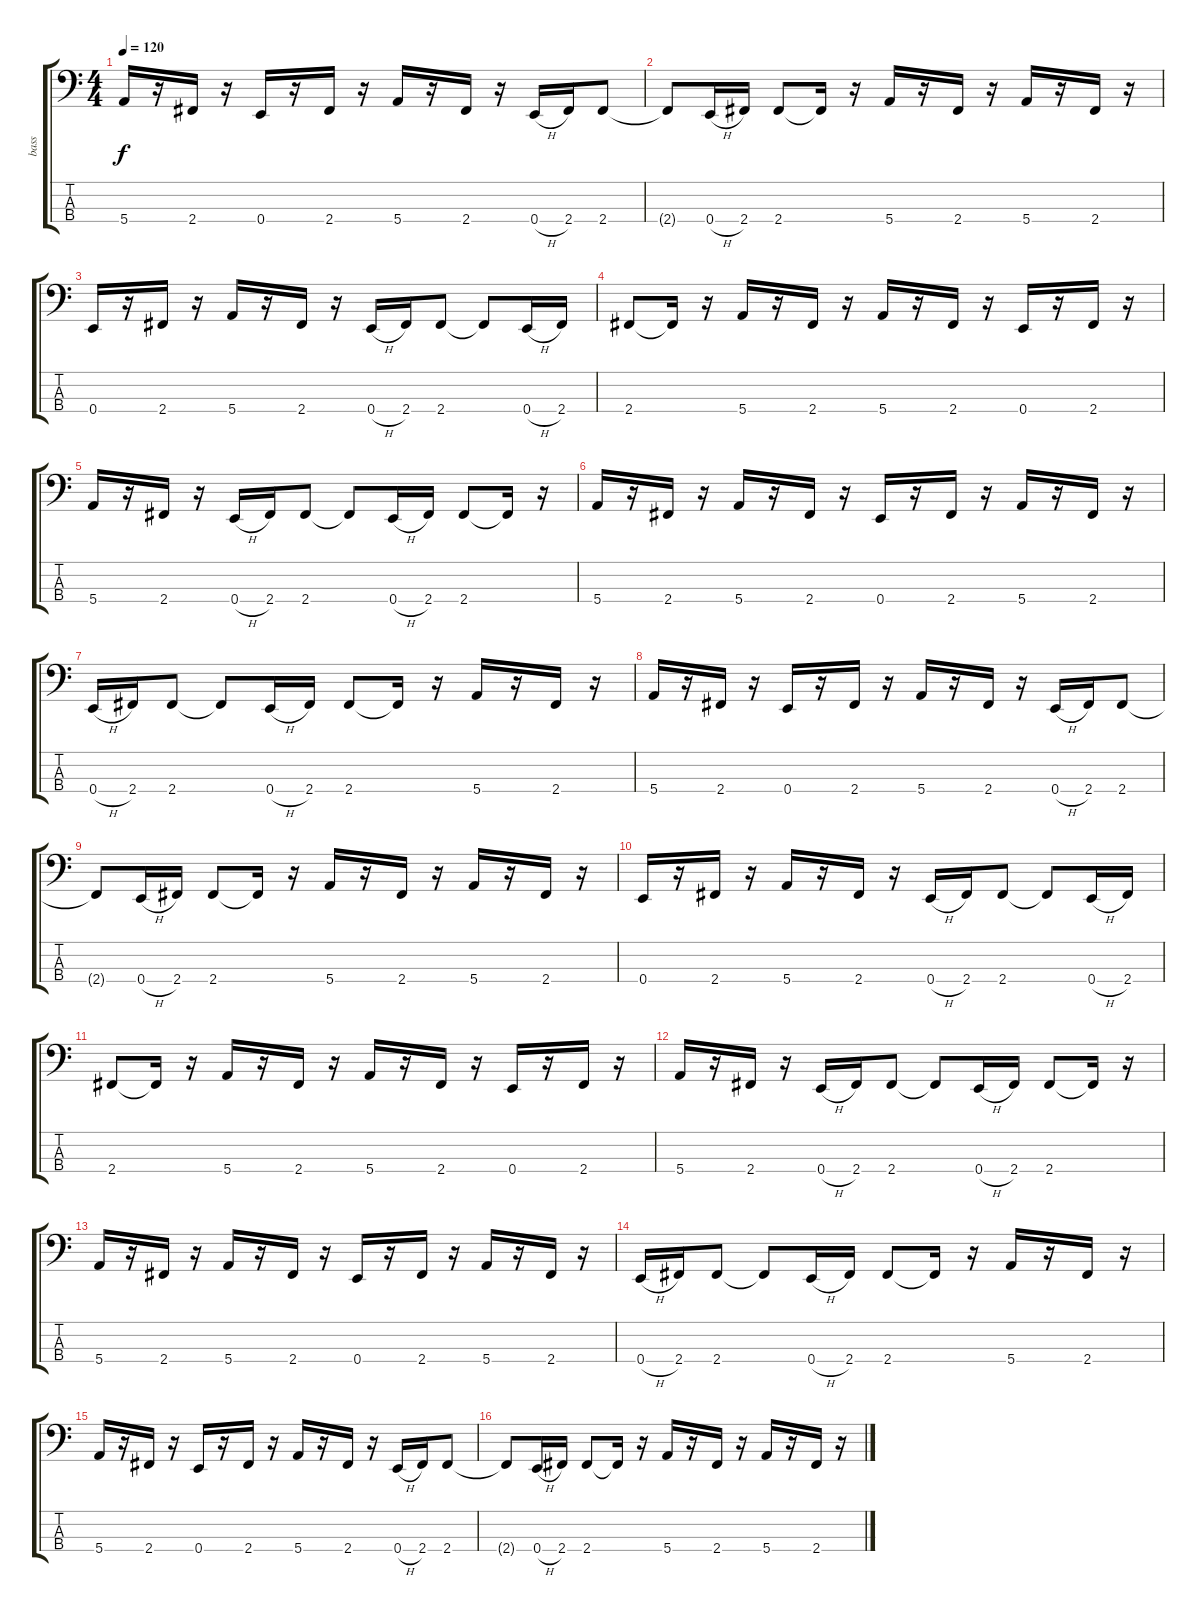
\track ("bass" "bass") {instrument electricbassfinger}
\staff {score tabs}
\tuning (G2 D2 A1 E1) {hide}
\ts (4 4)
\tempo 120
\clef f4
\ks c
5.4.16{dy f} r.16 2.4.16 r.16 0.4.16 r.16 2.4.16 r.16 5.4.16 r.16 2.4.16 r.16 0.4{h}.16 2.4.16 2.4.8 |
2.4{t}.8 0.4{h}.16 2.4.16 2.4.8 2.4{t}.16 r.16 5.4.16 r.16 2.4.16 r.16 5.4.16 r.16 2.4.16 r.16 |
0.4.16 r.16 2.4.16 r.16 5.4.16 r.16 2.4.16 r.16 0.4{h}.16 2.4.16 2.4.8 2.4{t}.8 0.4{h}.16 2.4.16 |
2.4.8 2.4{t}.16 r.16 5.4.16 r.16 2.4.16 r.16 5.4.16 r.16 2.4.16 r.16 0.4.16 r.16 2.4.16 r.16 |
5.4.16 r.16 2.4.16 r.16 0.4{h}.16 2.4.16 2.4.8 2.4{t}.8 0.4{h}.16 2.4.16 2.4.8 2.4{t}.16 r.16 |
5.4.16 r.16 2.4.16 r.16 5.4.16 r.16 2.4.16 r.16 0.4.16 r.16 2.4.16 r.16 5.4.16 r.16 2.4.16 r.16 |
0.4{h}.16 2.4.16 2.4.8 2.4{t}.8 0.4{h}.16 2.4.16 2.4.8 2.4{t}.16 r.16 5.4.16 r.16 2.4.16 r.16 |
5.4.16 r.16 2.4.16 r.16 0.4.16 r.16 2.4.16 r.16 5.4.16 r.16 2.4.16 r.16 0.4{h}.16 2.4.16 2.4.8 |
2.4{t}.8 0.4{h}.16 2.4.16 2.4.8 2.4{t}.16 r.16 5.4.16 r.16 2.4.16 r.16 5.4.16 r.16 2.4.16 r.16 |
0.4.16 r.16 2.4.16 r.16 5.4.16 r.16 2.4.16 r.16 0.4{h}.16 2.4.16 2.4.8 2.4{t}.8 0.4{h}.16 2.4.16 |
2.4.8 2.4{t}.16 r.16 5.4.16 r.16 2.4.16 r.16 5.4.16 r.16 2.4.16 r.16 0.4.16 r.16 2.4.16 r.16 |
5.4.16 r.16 2.4.16 r.16 0.4{h}.16 2.4.16 2.4.8 2.4{t}.8 0.4{h}.16 2.4.16 2.4.8 2.4{t}.16 r.16 |
5.4.16 r.16 2.4.16 r.16 5.4.16 r.16 2.4.16 r.16 0.4.16 r.16 2.4.16 r.16 5.4.16 r.16 2.4.16 r.16 |
0.4{h}.16 2.4.16 2.4.8 2.4{t}.8 0.4{h}.16 2.4.16 2.4.8 2.4{t}.16 r.16 5.4.16 r.16 2.4.16 r.16 |
5.4.16 r.16 2.4.16 r.16 0.4.16 r.16 2.4.16 r.16 5.4.16 r.16 2.4.16 r.16 0.4{h}.16 2.4.16 2.4.8 |
2.4{t}.8 0.4{h}.16 2.4.16 2.4.8 2.4{t}.16 r.16 5.4.16 r.16 2.4.16 r.16 5.4.16 r.16 2.4.16 r.16
